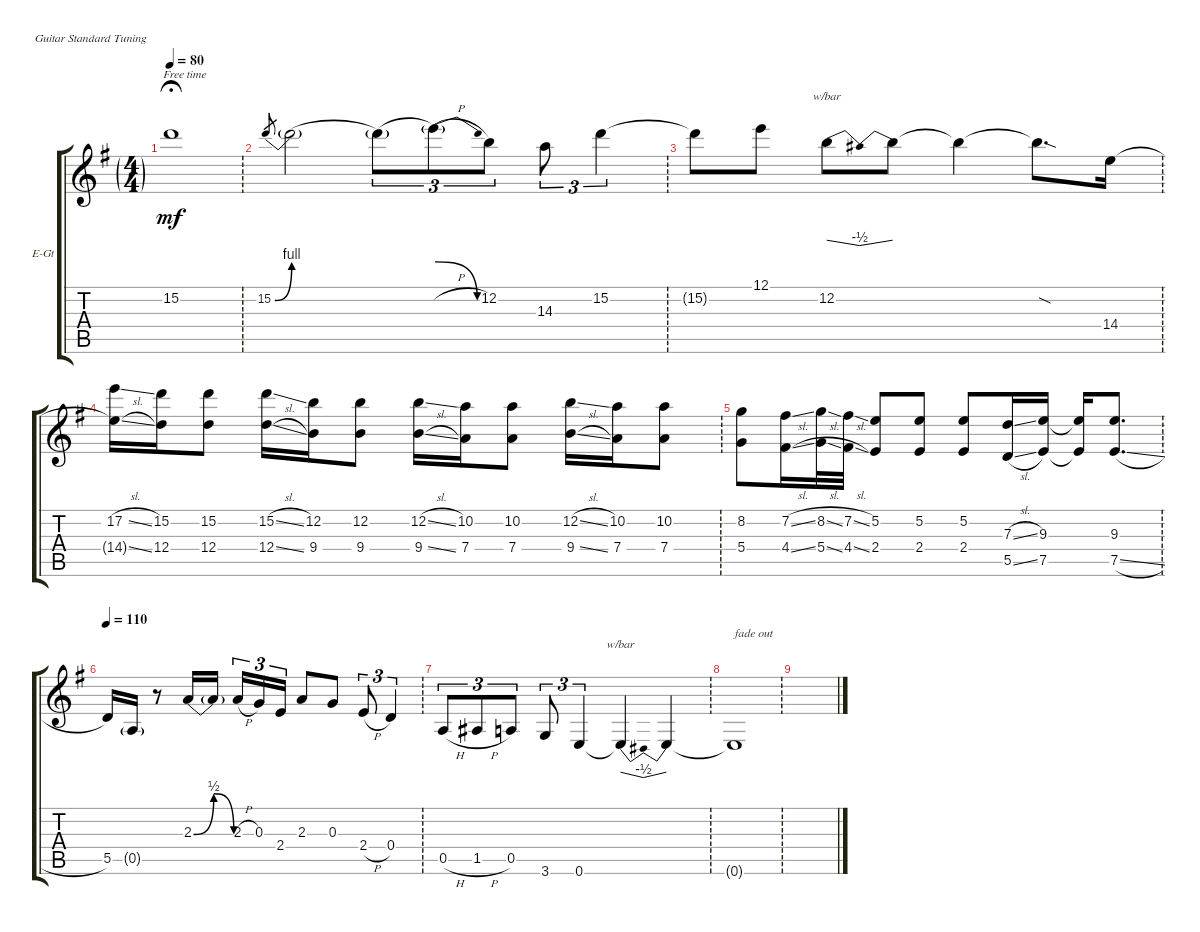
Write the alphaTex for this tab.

\defaultSystemsLayout 4
\bracketExtendMode groupsimilarinstruments
\firstSystemTrackNameOrientation horizontal
\otherSystemsTrackNameOrientation horizontal
\track ("Electric Guitar" "E-Gt") {instrument overdrivenguitar}
\staff {score tabs}
\tuning (E4 B3 G3 D3 A2 E2)
\ts (4 4)
\ft
\tempo 80
\clef g2
\ks g
15.2{t}.1{dy mf fermata (medium 0.2)} |
\ft
15.2{be (bend 0 0 15 4)}.8{gr} 15.2{be (hold 0 0 60 0) t}.2 15.2{be (hold 0 0 60 0) t}.8{tu (3 2)} 15.2{be (release 0 4 15 0) h t}.8{tu (3 2)} 12.2.8{tu (3 2)} 14.3.8{tu (3 2)} 15.2.4{tu (3 2)} |
\ft
15.2{t}.8 12.1.8 12.2.8{tbe (dip default 0 0 25.8 -2 59.4 0)} 12.2{t}.8 12.2{t}.4 12.2{sod t}.8{d} 14.4.16 |
\ft
(17.2{sl} 14.4{sl t}).16 (15.2 12.4).16 (15.2 12.4).8 (15.2{sl} 12.4{sl}).16 (12.2 9.4).16 (12.2 9.4).8 (12.2{sl} 9.4{sl}).16 (10.2 7.4).16 (7.4 10.2).8 (12.2{sl} 9.4{sl}).16 (10.2 7.4).16 (7.4 10.2).8 |
\ft
(8.2 5.4).8 (7.2{sl} 4.4{sl}).16 (5.4{sl} 8.2{sl}).32 (7.2{sl} 4.4{sl}).32 (5.2 2.4).8 (5.2 2.4).8 (2.4 5.2).8 (7.3{sl} 5.5{sl}).16 (9.3 7.5).16 (9.3{t} 7.5{t}).16 (7.5{sl} 9.3).8{d} |
\ft
\tempo 110
5.5.16 0.5{g}.16 r.8 2.3{be (bendrelease 0 0 6.6 2 12 2 23.4 0)}.16 2.3{t}.16 2.3{h}.16{tu (3 2)} 0.3.16{tu (3 2)} 2.4.16{tu (3 2)} 2.3.8 0.3.8 2.4{h}.8{tu (3 2)} 0.4.4{tu (3 2)} |
\ft
0.5{h}.8{tu (3 2)} 1.5{h}.8{tu (3 2)} 0.5.8{tu (3 2)} 3.6.8{tu (3 2)} 0.6.4{tu (3 2)} 0.6{t}.4{tbe (dip default 0 0 27.599999999999998 -2 28.2 -2 59.4 0)} 0.6{t}.4 |
\ft
0.6{t}.1{txt "fade out"} |
\ft
